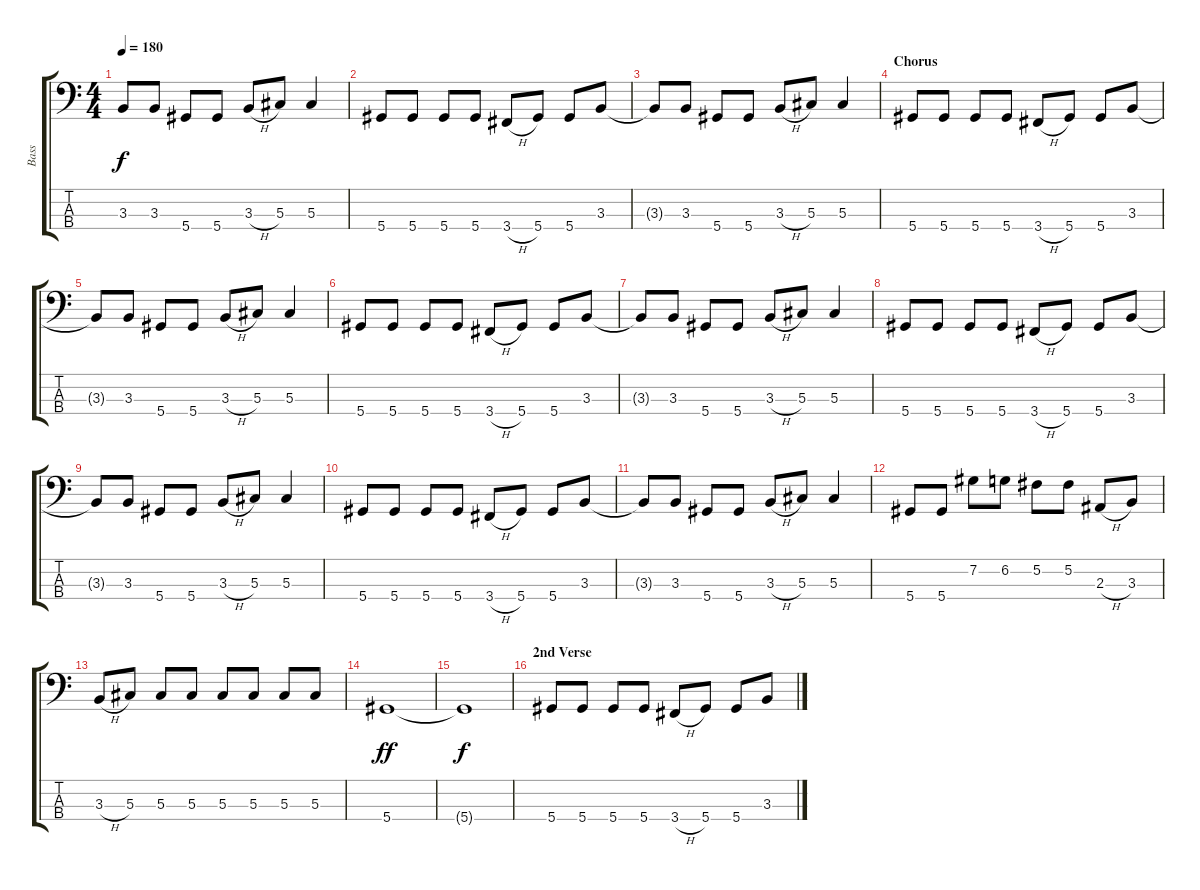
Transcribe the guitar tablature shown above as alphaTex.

\track ("Bass" "Bass") {instrument electricbasspick}
\staff {score tabs}
\tuning (Gb2 Db2 Ab1 Eb1) {hide}
\ts (4 4)
\tempo 180
\clef f4
\ks c
3.3{t}.8{dy f} 3.3.8 5.4.8 5.4.8 3.3{h}.8 5.3.8 5.3.4 |
5.4.8 5.4.8 5.4.8 5.4.8 3.4{h}.8 5.4.8 5.4.8 3.3.8 |
3.3{t}.8 3.3.8 5.4.8 5.4.8 3.3{h}.8 5.3.8 5.3.4 |
\section ("" "Chorus")
5.4.8 5.4.8 5.4.8 5.4.8 3.4{h}.8 5.4.8 5.4.8 3.3.8 |
3.3{t}.8 3.3.8 5.4.8 5.4.8 3.3{h}.8 5.3.8 5.3.4 |
5.4.8 5.4.8 5.4.8 5.4.8 3.4{h}.8 5.4.8 5.4.8 3.3.8 |
3.3{t}.8 3.3.8 5.4.8 5.4.8 3.3{h}.8 5.3.8 5.3.4 |
5.4.8 5.4.8 5.4.8 5.4.8 3.4{h}.8 5.4.8 5.4.8 3.3.8 |
3.3{t}.8 3.3.8 5.4.8 5.4.8 3.3{h}.8 5.3.8 5.3.4 |
5.4.8 5.4.8 5.4.8 5.4.8 3.4{h}.8 5.4.8 5.4.8 3.3.8 |
3.3{t}.8 3.3.8 5.4.8 5.4.8 3.3{h}.8 5.3.8 5.3.4 |
5.4.8 5.4.8 7.2.8 6.2.8 5.2.8 5.2.8 2.3{h}.8 3.3.8 |
3.3{h}.8 5.3.8 5.3.8 5.3.8 5.3.8 5.3.8 5.3.8 5.3.8 |
5.4.1{dy ff} |
5.4{t}.1{dy f} |
\section ("" "2nd Verse")
5.4.8 5.4.8 5.4.8 5.4.8 3.4{h}.8 5.4.8 5.4.8 3.3.8
